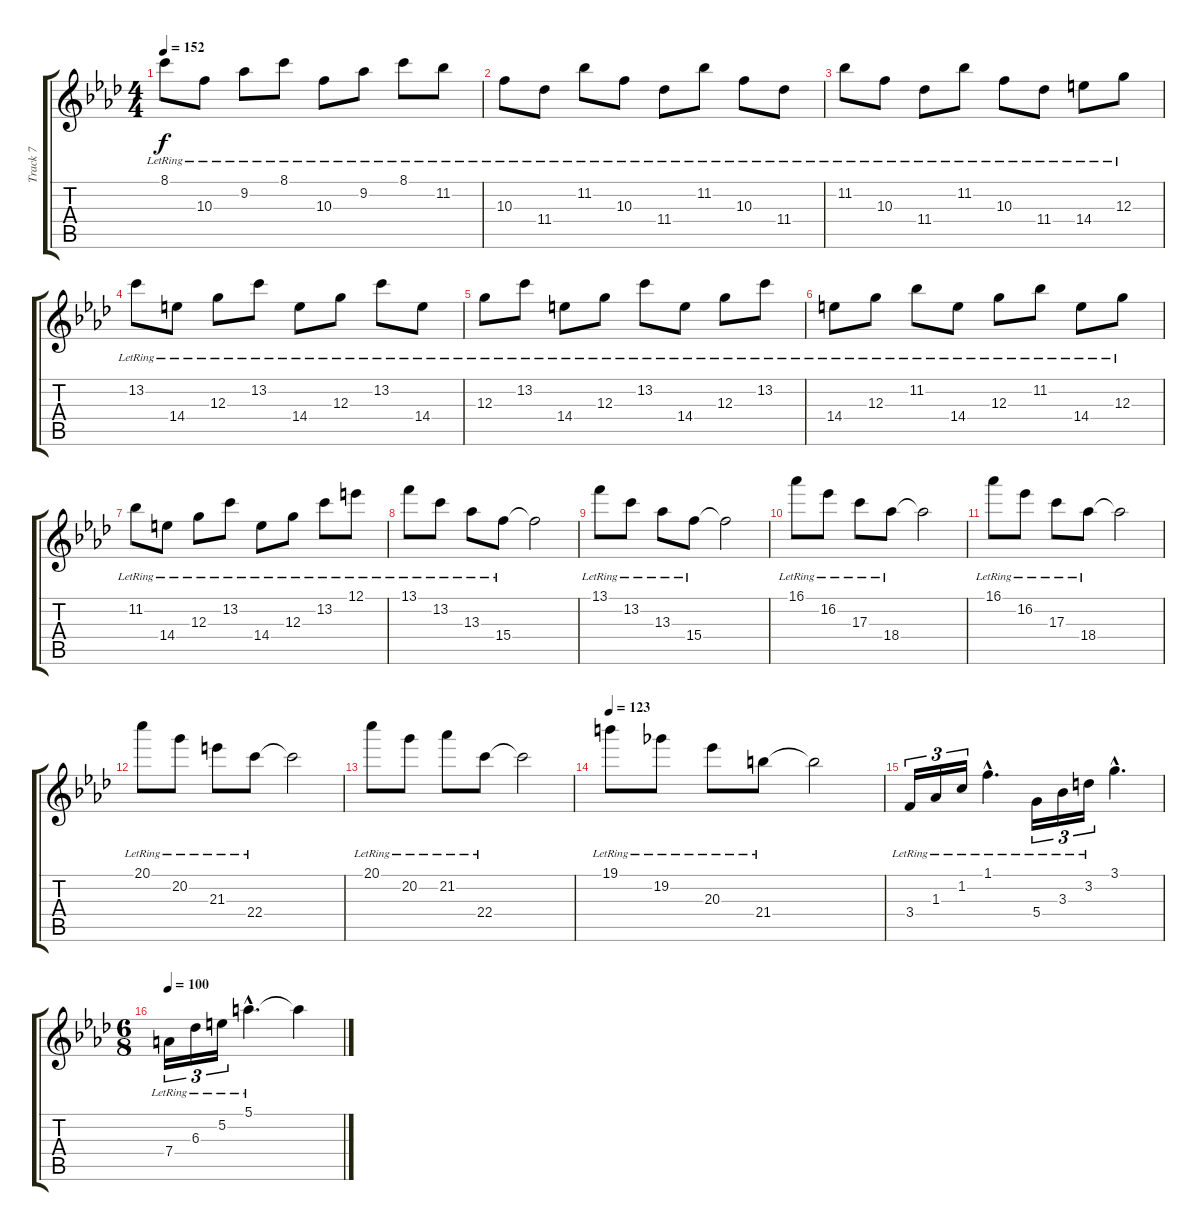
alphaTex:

\track ("Track 7" "Track 7") {instrument electricguitarjazz}
\staff {score tabs}
\tuning (E4 B3 G3 D3 A2 D2) {hide}
\ts (4 4)
\tempo 152
\clef g2
\ks fminor
8.1{lr}.8{dy f} 10.3{lr}.8 9.2{lr}.8 8.1{lr}.8 10.3{lr}.8 9.2{lr}.8 8.1{lr}.8 11.2{lr}.8 |
10.3{lr}.8 11.4{lr}.8 11.2{lr}.8 10.3{lr}.8 11.4{lr}.8 11.2{lr}.8 10.3{lr}.8 11.4{lr}.8 |
11.2{lr}.8 10.3{lr}.8 11.4{lr}.8 11.2{lr}.8 10.3{lr}.8 11.4{lr}.8 14.4{lr}.8 12.3{lr}.8 |
13.2{lr}.8 14.4{lr}.8 12.3{lr}.8 13.2{lr}.8 14.4{lr}.8 12.3{lr}.8 13.2{lr}.8 14.4{lr}.8 |
12.3{lr}.8 13.2{lr}.8 14.4{lr}.8 12.3{lr}.8 13.2{lr}.8 14.4{lr}.8 12.3{lr}.8 13.2{lr}.8 |
14.4{lr}.8 12.3{lr}.8 11.2{lr}.8 14.4{lr}.8 12.3{lr}.8 11.2{lr}.8 14.4{lr}.8 12.3{lr}.8 |
11.2{lr}.8 14.4{lr}.8 12.3{lr}.8 13.2{lr}.8 14.4{lr}.8 12.3{lr}.8 13.2{lr}.8 12.1{lr}.8 |
13.1{lr}.8 13.2{lr}.8 13.3{lr}.8 15.4{lr}.8 15.4{t}.2 |
13.1{lr}.8 13.2{lr}.8 13.3{lr}.8 15.4{lr}.8 15.4{t}.2 |
16.1{lr}.8 16.2{lr}.8 17.3{lr}.8 18.4{lr}.8 18.4{t}.2 |
16.1{lr}.8 16.2{lr}.8 17.3{lr}.8 18.4{lr}.8 18.4{t}.2 |
20.1{lr}.8 20.2{lr}.8 21.3{lr}.8 22.4{lr}.8 22.4{t}.2 |
20.1{lr}.8 20.2{lr}.8 21.2{lr}.8 22.4{lr}.8 22.4{t}.2 |
\tempo 123
19.1{lr}.8 19.2{lr}.8 20.3{lr}.8 21.4{lr}.8 21.4{t}.2 |
3.4{lr}.16{tu (3 2)} 1.3{lr}.16{tu (3 2)} 1.2{lr}.16{tu (3 2)} 1.1{hac lr}.4{d} 5.4{lr}.16{tu (3 2)} 3.3{lr}.16{tu (3 2)} 3.2{lr}.16{tu (3 2)} 3.1{hac}.4{d} |
\ts (6 8)
\tempo 100
7.4{lr}.16{tu (3 2)} 6.3{lr}.16{tu (3 2)} 5.2{lr}.16{tu (3 2)} 5.1{hac lr}.4{d} 5.1{t}.4
